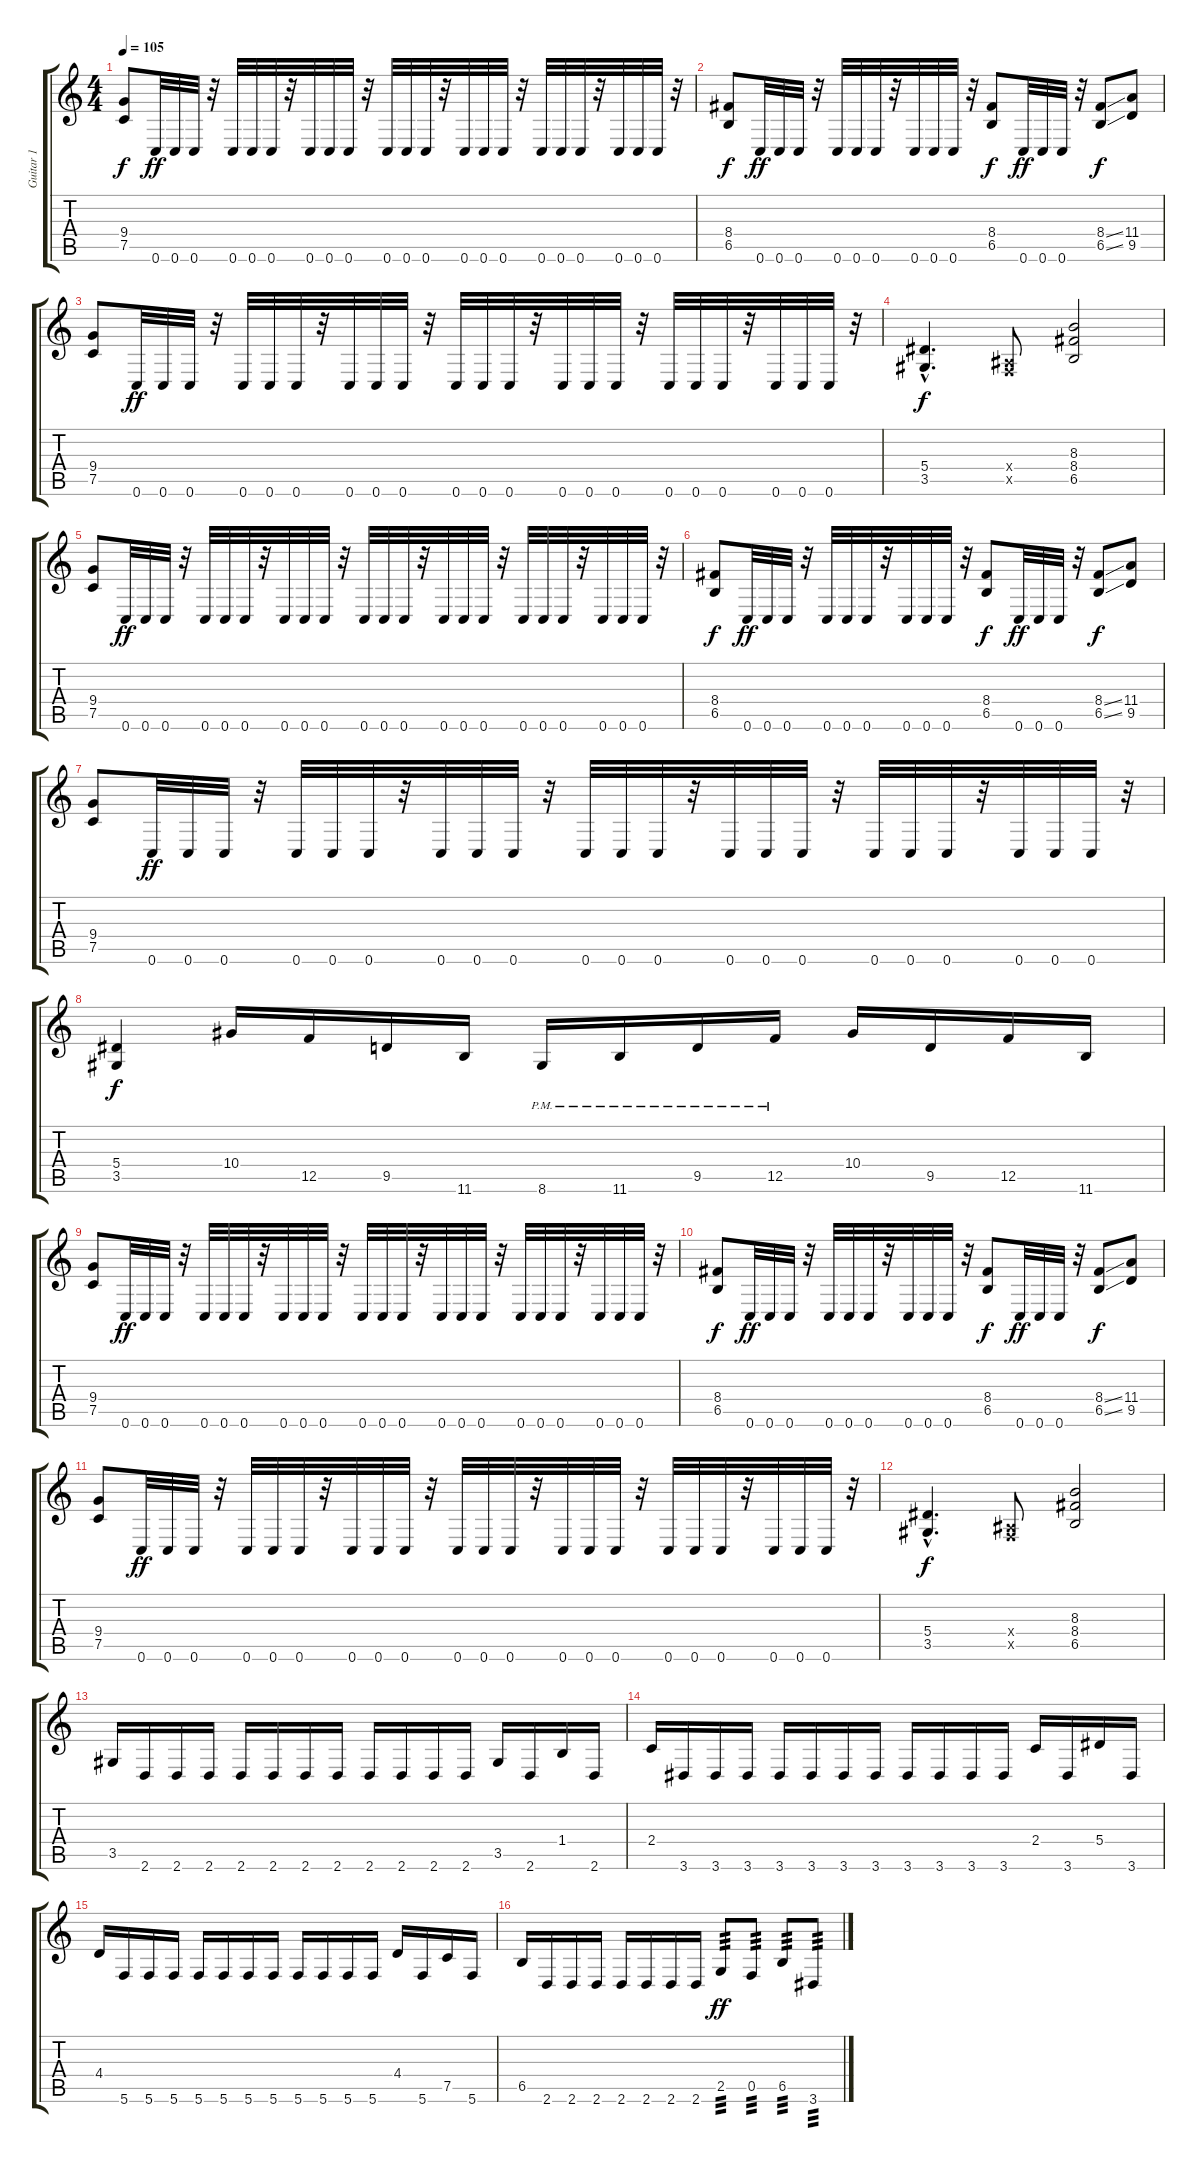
\track ("Guitar 1" "Guitar 1") {instrument distortionguitar}
\staff {score tabs}
\tuning (C4 G3 Eb3 Bb2 F2 C2) {hide}
\ts (4 4)
\tempo 105
\clef g2
\ks c
(9.4 7.5).8{dy f} 0.6.32{dy ff} 0.6.32 0.6.32 r.32 0.6.32 0.6.32 0.6.32 r.32 0.6.32 0.6.32 0.6.32 r.32 0.6.32 0.6.32 0.6.32 r.32 0.6.32 0.6.32 0.6.32 r.32 0.6.32 0.6.32 0.6.32 r.32 0.6.32 0.6.32 0.6.32 r.32 |
(8.4 6.5).8{dy f} 0.6.32{dy ff} 0.6.32 0.6.32 r.32 0.6.32 0.6.32 0.6.32 r.32 0.6.32 0.6.32 0.6.32 r.32 (8.4 6.5).8{dy f} 0.6.32{dy ff} 0.6.32 0.6.32 r.32 (8.4{ss} 6.5{ss}).8{dy f} (11.4 9.5).8 |
(9.4 7.5).8 0.6.32{dy ff} 0.6.32 0.6.32 r.32 0.6.32 0.6.32 0.6.32 r.32 0.6.32 0.6.32 0.6.32 r.32 0.6.32 0.6.32 0.6.32 r.32 0.6.32 0.6.32 0.6.32 r.32 0.6.32 0.6.32 0.6.32 r.32 0.6.32 0.6.32 0.6.32 r.32 |
(5.4{hac} 3.5{hac}).4{d dy f} (0.4{x} 0.5{x}).8 (8.3 8.4 6.5).2 |
(9.4 7.5).8 0.6.32{dy ff} 0.6.32 0.6.32 r.32 0.6.32 0.6.32 0.6.32 r.32 0.6.32 0.6.32 0.6.32 r.32 0.6.32 0.6.32 0.6.32 r.32 0.6.32 0.6.32 0.6.32 r.32 0.6.32 0.6.32 0.6.32 r.32 0.6.32 0.6.32 0.6.32 r.32 |
(8.4 6.5).8{dy f} 0.6.32{dy ff} 0.6.32 0.6.32 r.32 0.6.32 0.6.32 0.6.32 r.32 0.6.32 0.6.32 0.6.32 r.32 (8.4 6.5).8{dy f} 0.6.32{dy ff} 0.6.32 0.6.32 r.32 (8.4{ss} 6.5{ss}).8{dy f} (11.4 9.5).8 |
(9.4 7.5).8 0.6.32{dy ff} 0.6.32 0.6.32 r.32 0.6.32 0.6.32 0.6.32 r.32 0.6.32 0.6.32 0.6.32 r.32 0.6.32 0.6.32 0.6.32 r.32 0.6.32 0.6.32 0.6.32 r.32 0.6.32 0.6.32 0.6.32 r.32 0.6.32 0.6.32 0.6.32 r.32 |
(5.4 3.5).4{dy f} 10.4.16 12.5.16 9.5.16 11.6.16 8.6{pm}.16 11.6{pm}.16 9.5{pm}.16 12.5{pm}.16 10.4.16 9.5.16 12.5.16 11.6.16 |
(9.4 7.5).8 0.6.32{dy ff} 0.6.32 0.6.32 r.32 0.6.32 0.6.32 0.6.32 r.32 0.6.32 0.6.32 0.6.32 r.32 0.6.32 0.6.32 0.6.32 r.32 0.6.32 0.6.32 0.6.32 r.32 0.6.32 0.6.32 0.6.32 r.32 0.6.32 0.6.32 0.6.32 r.32 |
(8.4 6.5).8{dy f} 0.6.32{dy ff} 0.6.32 0.6.32 r.32 0.6.32 0.6.32 0.6.32 r.32 0.6.32 0.6.32 0.6.32 r.32 (8.4 6.5).8{dy f} 0.6.32{dy ff} 0.6.32 0.6.32 r.32 (8.4{ss} 6.5{ss}).8{dy f} (11.4 9.5).8 |
(9.4 7.5).8 0.6.32{dy ff} 0.6.32 0.6.32 r.32 0.6.32 0.6.32 0.6.32 r.32 0.6.32 0.6.32 0.6.32 r.32 0.6.32 0.6.32 0.6.32 r.32 0.6.32 0.6.32 0.6.32 r.32 0.6.32 0.6.32 0.6.32 r.32 0.6.32 0.6.32 0.6.32 r.32 |
(5.4{hac} 3.5{hac}).4{d dy f} (0.4{x} 0.5{x}).8 (8.3 8.4 6.5).2 |
3.5.16 2.6.16 2.6.16 2.6.16 2.6.16 2.6.16 2.6.16 2.6.16 2.6.16 2.6.16 2.6.16 2.6.16 3.5.16 2.6.16 1.4.16 2.6.16 |
2.4.16 3.6.16 3.6.16 3.6.16 3.6.16 3.6.16 3.6.16 3.6.16 3.6.16 3.6.16 3.6.16 3.6.16 2.4.16 3.6.16 5.4.16 3.6.16 |
4.4.16 5.6.16 5.6.16 5.6.16 5.6.16 5.6.16 5.6.16 5.6.16 5.6.16 5.6.16 5.6.16 5.6.16 4.4.16 5.6.16 7.5.16 5.6.16 |
6.5.16 2.6.16 2.6.16 2.6.16 2.6.16 2.6.16 2.6.16 2.6.16 2.5.8{tp 3 dy ff} 0.5.8{tp 3} 6.5.8{tp 3} 3.6.8{tp 3}
